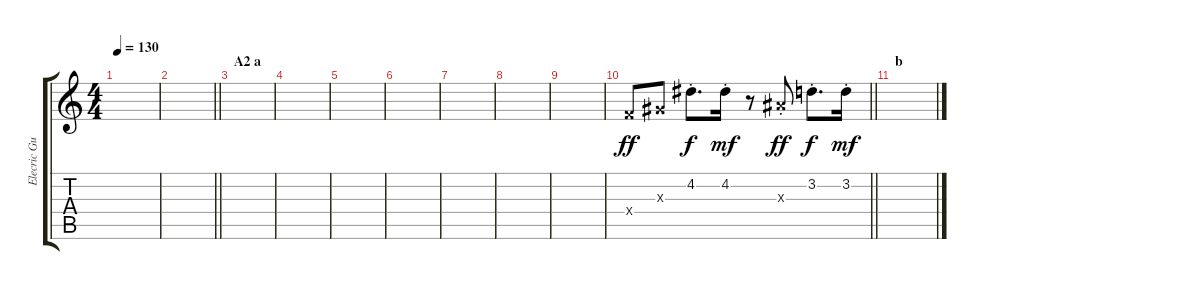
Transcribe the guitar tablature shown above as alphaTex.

\track ("Elecric Guitar (L)" "Elecric Gu") {instrument electricguitarclean}
\staff {score tabs}
\tuning (E4 B3 G3 D3 A2 E2) {hide}
\ts (4 4)
\tempo 130
\clef g2
\ks c
|
\barLineRight lightlight
|
\section ("" "A2 a")
|
|
|
|
|
|
|
\barLineRight lightlight
3.4{x}.8{dy ff instrument electricguitarclean} 1.3{x}.8 4.2{st}.8{d dy f} 4.2{st}.16{dy mf} r.8 3.3{st x}.8{dy ff} 3.2{st}.8{d dy f} 3.2{st}.16{dy mf} |
\section ("" "b")
